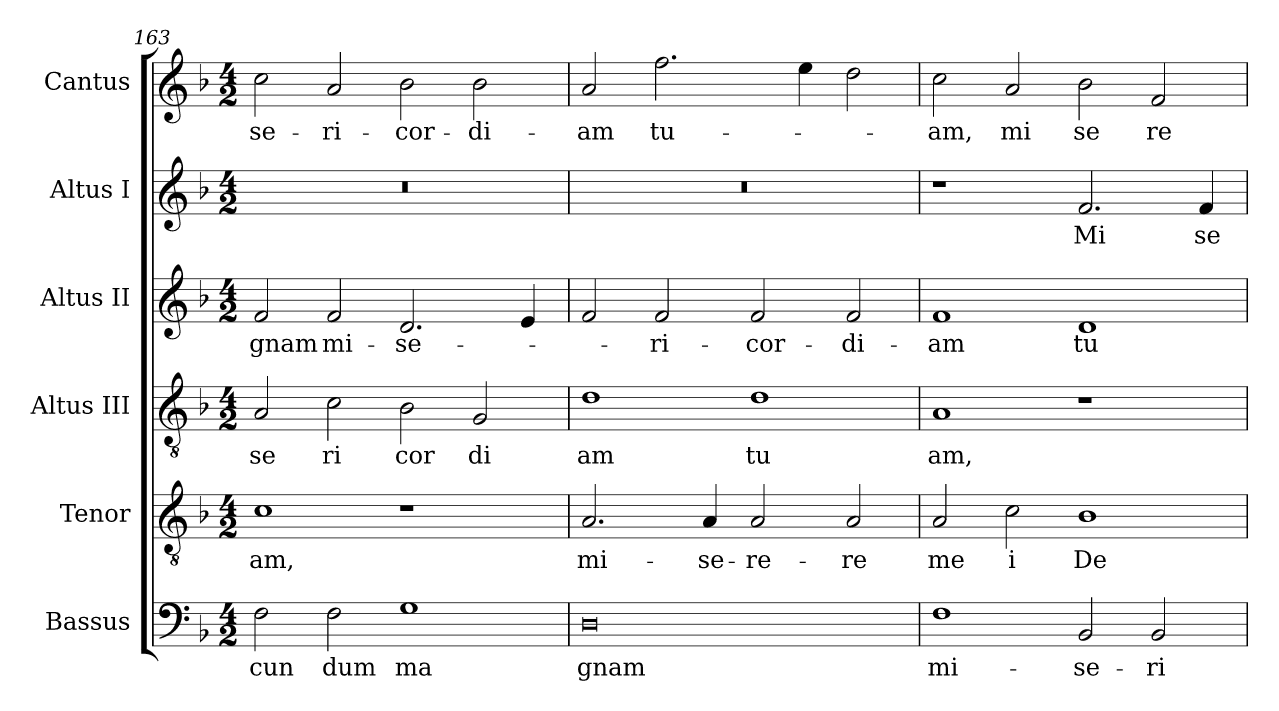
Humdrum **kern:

**kern	**text	**kern	**text	**kern	**text	**kern	**text	**kern	**text	**kern	**text
*part6	*part6	*part5	*part5	*part4	*part4	*part3	*part3	*part2	*part2	*part1	*part1
*staff6	*staff6	*staff5	*staff5	*staff4	*staff4	*staff3	*staff3	*staff2	*staff2	*staff1	*staff1
*I"Bassus	*	*I"Tenor	*	*I"Altus III	*	*I"Altus II	*	*I"Altus I	*	*I"Cantus	*
*I'Bassus	*	*I'Tenor	*	*I'Altus III	*	*I'Altus II	*	*I'Altus I	*	*I'Cantus	*
*clefF4	*	*clefGv2	*	*clefGv2	*	*clefG2	*	*clefG2	*	*clefG2	*
*ITrd-3c-5	*	*ITrd-3c-5	*	*ITrd-3c-5	*	*ITrd-3c-5	*	*	*	*ITrd-3c-5	*
*k[b-e-]	*	*k[b-e-]	*	*k[b-e-]	*	*k[b-e-]	*	*k[b-]	*	*k[b-e-]	*
*B-:	*	*B-:	*	*B-:	*	*B-:	*	*F:	*	*B-:	*
*M4/2	*	*M4/2	*	*M4/2	*	*M4/2	*	*M4/2	*	*M4/2	*
=163	=163	=163	=163	=163	=163	=163	=163	=163	=163	=163	=163
!	!LO:LY:b:cj	!	!LO:LY:b:cj	!	!LO:LY:b:cj	!	!LO:LY:b:cj	!	!	!	!LO:LY:b:cj
2B-\	cun	1f	-am,	2d/	se	2b-/	-gnam	0r	.	2ff\	-se-
!	!LO:LY:b:cj	!	!	!	!LO:LY:b:cj	!	!LO:LY:b:cj	!	!	!	!LO:LY:b:cj
2B-\	dum	.	.	2f\	ri	2b-/	mi-	.	.	2dd/	-ri-
!	!LO:LY:b:cj	!	!	!	!LO:LY:b:cj	!	!LO:LY:b:cj	!	!	!	!LO:LY:b:cj
1c	ma	1r	.	2e-\	cor	2.g/	-se-	.	.	2ee-\	-cor-
!	!	!	!	!	!LO:LY:b:cj	!	!	!	!	!	!LO:LY:b:cj
.	.	.	.	2c/	di	.	.	.	.	2ee-\	-di-
.	.	.	.	.	.	4a/	.	.	.	.	.
=164	=164	=164	=164	=164	=164	=164	=164	=164	=164	=164	=164
!	!LO:LY:b:cj	!	!LO:LY:b:cj	!	!LO:LY:b:cj	!	!	!	!	!	!LO:LY:b:cj
0G	gnam	2.d/	mi-	1g	am	2b-/	.	0r	.	2dd/	-am
!	!	!	!	!	!	!	!LO:LY:b:cj	!	!	!	!LO:LY:b:cj
.	.	.	.	.	.	2b-/	-ri-	.	.	2.bb-\	tu-
!	!	!	!LO:LY:b:cj	!	!	!	!	!	!	!	!
.	.	4d/	-se-	.	.	.	.	.	.	.	.
!	!	!	!LO:LY:b:cj	!	!LO:LY:b:cj	!	!LO:LY:b:cj	!	!	!	!
.	.	2d/	-re-	1g	tu	2b-/	-cor-	.	.	.	.
.	.	.	.	.	.	.	.	.	.	4aa\	.
!	!	!	!LO:LY:b:cj	!	!	!	!LO:LY:b:cj	!	!	!	!
.	.	2d/	-re	.	.	2b-/	-di-	.	.	2gg\	.
!!LO:PB:g=z
=165	=165	=165	=165	=165	=165	=165	=165	=165	=165	=165	=165
!	!LO:LY:b:cj	!	!LO:LY:b:cj	!	!LO:LY:b:cj	!	!LO:LY:b:cj	!	!	!	!LO:LY:b:cj
1B-	mi-	2d/	me	1d	am,	1b-	-am	1r	.	2ff\	-am,
!	!	!	!LO:LY:b:cj	!	!	!	!	!	!	!	!LO:LY:b:cj
.	.	2f\	i	.	.	.	.	.	.	2dd/	mi
!	!LO:LY:b:cj	!	!LO:LY:b:cj	!	!	!	!LO:LY:b:cj	!	!LO:LY:b:cj	!	!LO:LY:b:cj
2E-/	-se-	1e-	De	1r	.	1g	tu	2.f/	Mi	2ee-\	se
!	!LO:LY:b:cj	!	!	!	!	!	!	!	!	!	!LO:LY:b:cj
2E-/	-ri-	.	.	.	.	.	.	.	.	2b-/	re
!	!	!	!	!	!	!	!	!	!LO:LY:b:cj	!	!
.	.	.	.	.	.	.	.	4f/	se	.	.
=	=	=	=	=	=	=	=	=	=	=	=
*-	*-	*-	*-	*-	*-	*-	*-	*-	*-	*-	*-
